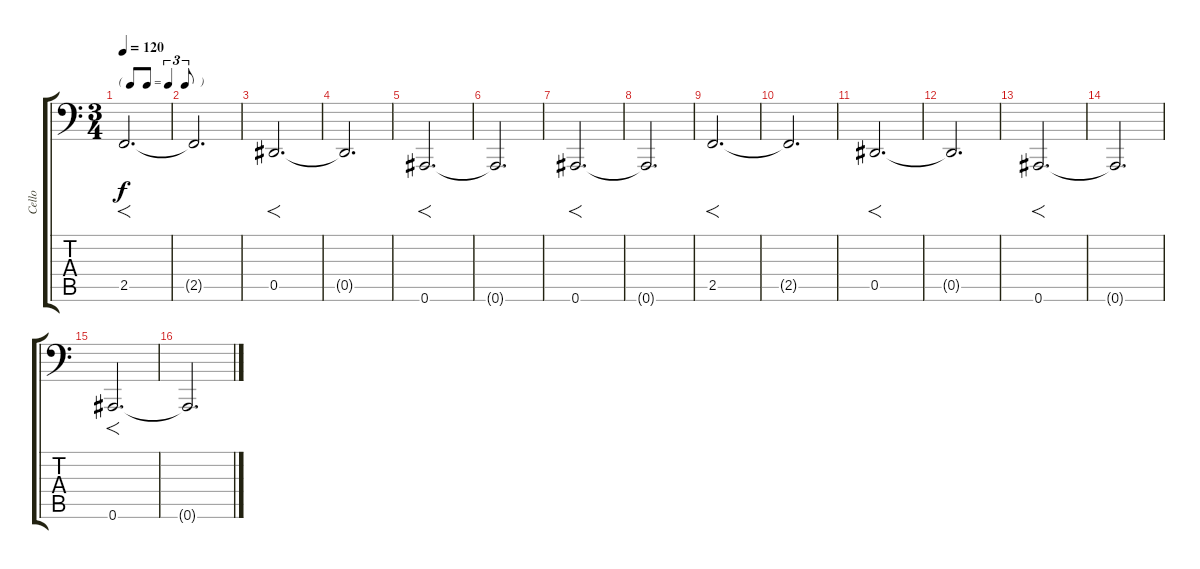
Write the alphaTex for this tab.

\track ("Cello" "Cello") {instrument cello}
\staff {score tabs}
\tuning (Bb3 F3 Db3 Ab2 Eb2 Bb1) {hide}
\ts (3 4)
\tf triplet8th
\tempo 120
\clef f4
\ks c
2.5.2{f d dy f} |
2.5{t}.2{d} |
0.5.2{f d} |
0.5{t}.2{d} |
0.6.2{f d} |
0.6{t}.2{d} |
0.6.2{f d} |
0.6{t}.2{d} |
2.5.2{f d} |
2.5{t}.2{d} |
0.5.2{f d} |
0.5{t}.2{d} |
0.6.2{f d} |
0.6{t}.2{d} |
0.6.2{f d} |
0.6{t}.2{d}
